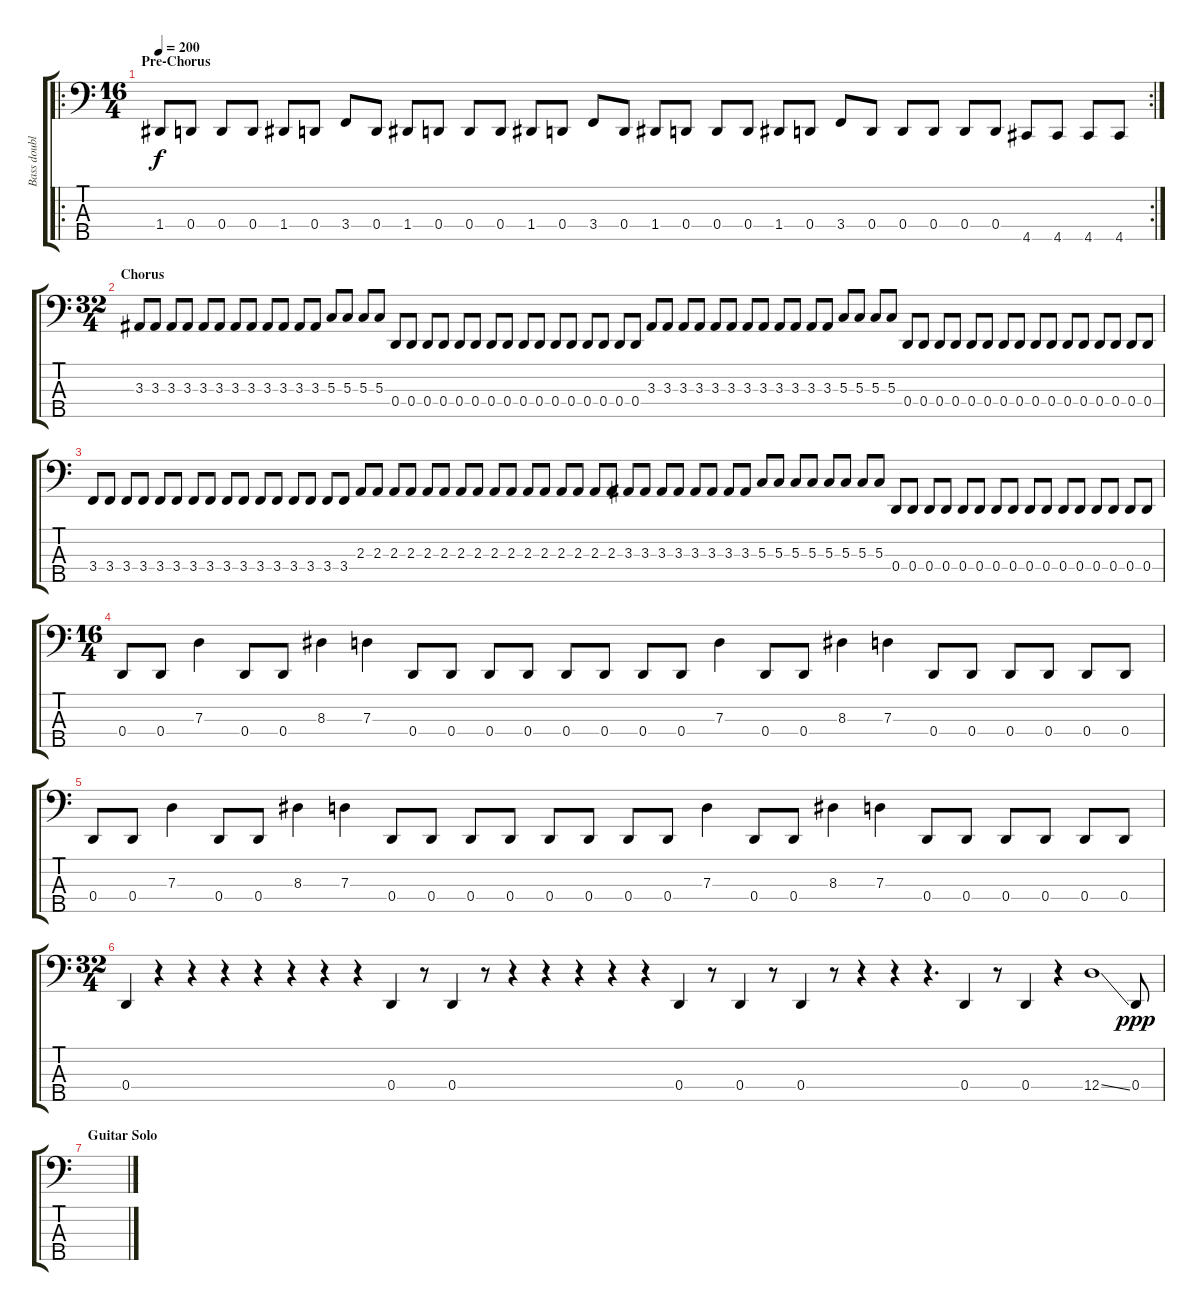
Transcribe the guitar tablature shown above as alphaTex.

\track ("Bass doubled" "Bass doubl") {instrument slapbass2}
\staff {score tabs}
\tuning (F2 C2 G1 D1 A0) {hide}
\ro
\rc 2
\ts (16 4)
\section ("" "Pre-Chorus")
\tempo 200
\clef f4
\ks c
1.4.8{dy f} 0.4.8 0.4.8 0.4.8 1.4.8 0.4.8 3.4.8 0.4.8 1.4.8 0.4.8 0.4.8 0.4.8 1.4.8 0.4.8 3.4.8 0.4.8 1.4.8 0.4.8 0.4.8 0.4.8 1.4.8 0.4.8 3.4.8 0.4.8 0.4.8 0.4.8 0.4.8 0.4.8 4.5.8 4.5.8 4.5.8 4.5.8 |
\ts (32 4)
\section ("" "Chorus")
3.3.8 3.3.8 3.3.8 3.3.8 3.3.8 3.3.8 3.3.8 3.3.8 3.3.8 3.3.8 3.3.8 3.3.8 5.3.8 5.3.8 5.3.8 5.3.8 0.4.8 0.4.8 0.4.8 0.4.8 0.4.8 0.4.8 0.4.8 0.4.8 0.4.8 0.4.8 0.4.8 0.4.8 0.4.8 0.4.8 0.4.8 0.4.8 3.3.8 3.3.8 3.3.8 3.3.8 3.3.8 3.3.8 3.3.8 3.3.8 3.3.8 3.3.8 3.3.8 3.3.8 5.3.8 5.3.8 5.3.8 5.3.8 0.4.8 0.4.8 0.4.8 0.4.8 0.4.8 0.4.8 0.4.8 0.4.8 0.4.8 0.4.8 0.4.8 0.4.8 0.4.8 0.4.8 0.4.8 0.4.8 |
3.4.8 3.4.8 3.4.8 3.4.8 3.4.8 3.4.8 3.4.8 3.4.8 3.4.8 3.4.8 3.4.8 3.4.8 3.4.8 3.4.8 3.4.8 3.4.8 2.3.8 2.3.8 2.3.8 2.3.8 2.3.8 2.3.8 2.3.8 2.3.8 2.3.8 2.3.8 2.3.8 2.3.8 2.3.8 2.3.8 2.3.8 2.3.8 3.3.8 3.3.8 3.3.8 3.3.8 3.3.8 3.3.8 3.3.8 3.3.8 5.3.8 5.3.8 5.3.8 5.3.8 5.3.8 5.3.8 5.3.8 5.3.8 0.4.8 0.4.8 0.4.8 0.4.8 0.4.8 0.4.8 0.4.8 0.4.8 0.4.8 0.4.8 0.4.8 0.4.8 0.4.8 0.4.8 0.4.8 0.4.8 |
\ts (16 4)
0.4.8 0.4.8 7.3.4 0.4.8 0.4.8 8.3.4 7.3.4 0.4.8 0.4.8 0.4.8 0.4.8 0.4.8 0.4.8 0.4.8 0.4.8 7.3.4 0.4.8 0.4.8 8.3.4 7.3.4 0.4.8 0.4.8 0.4.8 0.4.8 0.4.8 0.4.8 |
0.4.8 0.4.8 7.3.4 0.4.8 0.4.8 8.3.4 7.3.4 0.4.8 0.4.8 0.4.8 0.4.8 0.4.8 0.4.8 0.4.8 0.4.8 7.3.4 0.4.8 0.4.8 8.3.4 7.3.4 0.4.8 0.4.8 0.4.8 0.4.8 0.4.8 0.4.8 |
\ts (32 4)
0.4.4 r.4 r.4 r.4 r.4 r.4 r.4 r.4 0.4.4 r.8 0.4.4 r.8 r.4 r.4 r.4 r.4 r.4 0.4.4 r.8 0.4.4 r.8 0.4.4 r.8 r.4 r.4 r.4{d} 0.4.4 r.8 0.4.4 r.4 12.4{ss}.1 0.4.8{dy ppp} |
\section ("" "Guitar Solo")
